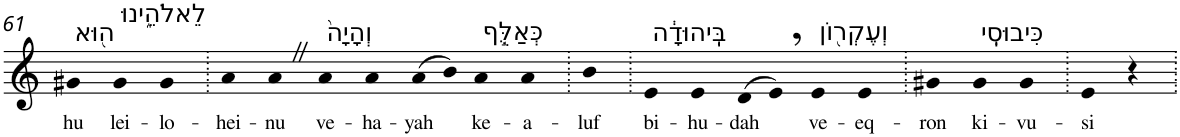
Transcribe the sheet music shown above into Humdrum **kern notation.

**kern	**text
*part1	*part1
*staff1	*staff1
*I"Piano	*
*I'Pno	*
!!LO:PB:g=z
*clefG2	*
*k[]	*
=61	=61
!LO:TX:a:t=ה֖וּא	!
!	!LO:LY:b
4g#X	hu
!LO:TX:a:t=לֵאלֹהֵ֑ינוּ	!
!	!LO:LY:b
4g#	lei-
!	!LO:LY:b
4g#	-lo-
=62.	=62.
!	!LO:LY:b
4a	-hei-
!	!LO:LY:b
4aZ	-nu
!LO:TX:a:t=וְהָיָה֙	!
!	!LO:LY:b
4a	ve-
!	!LO:LY:b
4a	-ha-
!	!LO:LY:b
(>8a	-yah
8b)	.
!LO:TX:a:t=כְּאַלֻּ֣ף	!
!	!LO:LY:b
4a	ke-
!	!LO:LY:b
4a	-a-
=63.	=63.
!	!LO:LY:b
4b	-luf
=64.	=64.
!LO:TX:a:t=בִּֽיהוּדָ֔ה	!
!	!LO:LY:b
4e	bi-
!	!LO:LY:b
4e	-hu-
!	!LO:LY:b
(>8d	-dah
8e,)	.
!LO:TX:a:t=וְעֶקְר֖וֹן	!
!	!LO:LY:b
4e	ve-
!	!LO:LY:b
4e	-eq-
=65.	=65.
!	!LO:LY:b
4g#X	-ron
!LO:TX:a:t=כִּיבוּסִֽי	!
!	!LO:LY:b
4g#	ki-
!	!LO:LY:b
4g#	-vu-
=66.	=66.
!	!LO:LY:b
4e	-si
4r	.
=.	=.
*-	*-
